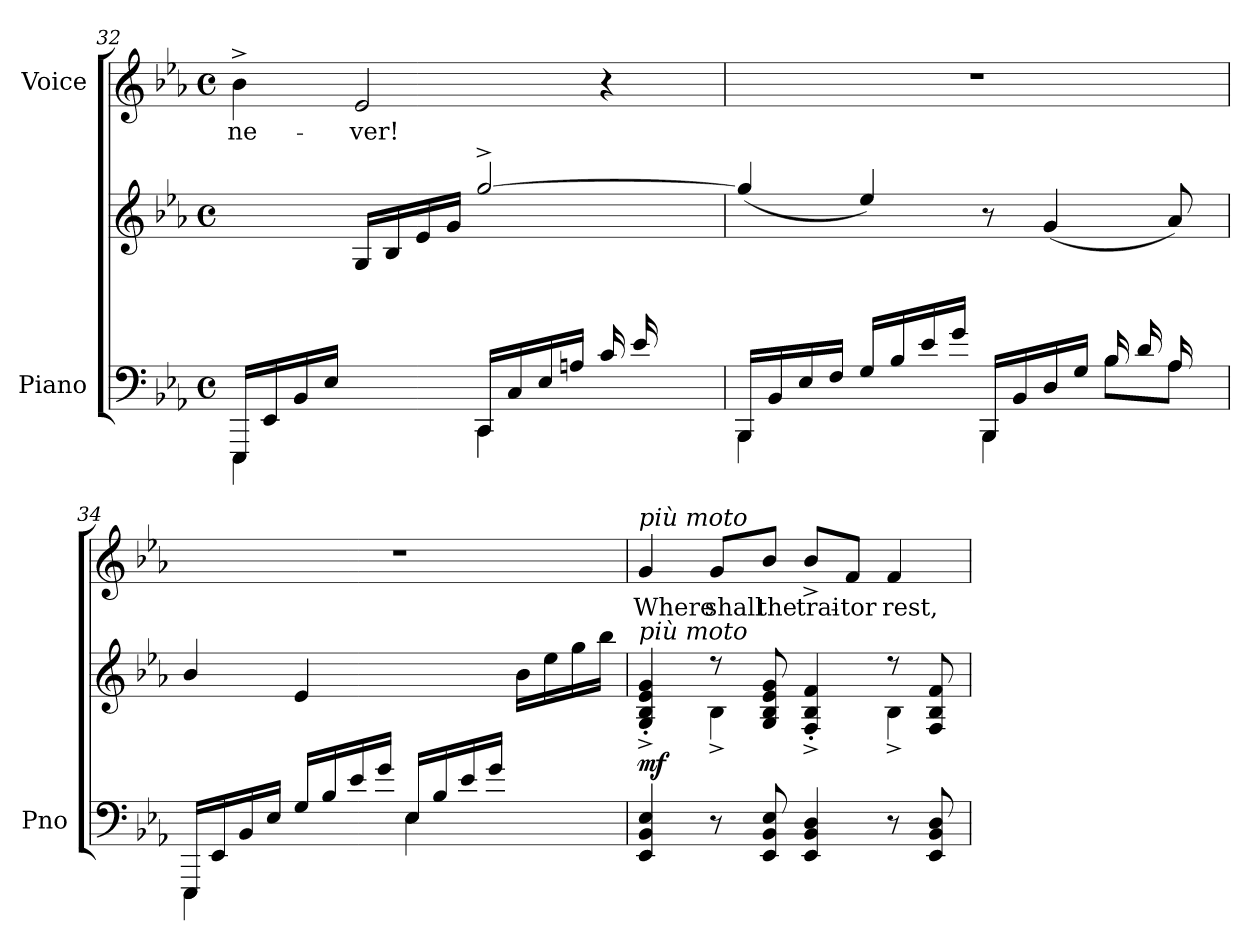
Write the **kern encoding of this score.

**kern	**kern	**dynam	**kern	**text
*part2	*part2	*part2	*part1	*part1
*staff3	*staff2	*staff2/3	*staff1	*staff1
*I"Piano	*	*	*I"Voice	*
*I'Pno	*	*	*	*
*clefF4	*clefG2	*	*clefG2	*
*k[b-e-a-]	*k[b-e-a-]	*	*k[b-e-a-]	*
*M4/4	*M4/4	*	*M4/4	*
*met(c)	*met(c)	*	*met(c)	*
=32	=32	=32	=32	=32
*^	*^	*	*	*
*	*^	*	*	*	*	*
(>16EEE-/LL	4EEE-\	2ryy	4ryy	2..ryy	.	4b-^\	ne-
16EE-/	.	.	.	.	.	.	.
16BB-/	.	.	.	.	.	.	.
16E-/JJ	.	.	.	.	.	.	.
8ryy	4ryy	.	16G/LL	.	.	2e-/	-ver!
.	.	.	16B-/	.	.	.	.
2ryy	.	.	16e-/	.	.	.	.
.	.	.	16g/JJ)	.	.	.	.
.	(16CC/LL	4CC\	[>2gg^>/	.	.	.	.
.	16C/	.	.	.	.	.	.
.	16E-/	.	.	.	.	.	.
.	16An/JJ	.	.	.	.	.	.
.	16c/LL	8ryy	.	.	.	4r	.
.	16e-/	.	.	.	.	.	.
8ryy	8ryy	8ryy	.	16an\	.	.	.
.	.	.	.	16cc\JJ)	.	.	.
*	*v	*v	*	*	*	*	*
=33	=33	=33	=33	=33	=33	=33
16BBB-/LL	4BBB-\	(>4gg/]	2...ryy	.	1r	.
16BB-/	.	.	.	.	.	.
16E-/	.	.	.	.	.	.
16F/JJ	.	.	.	.	.	.
16G/LL	4ryy	4ee-/)	.	.	.	.
16B-/	.	.	.	.	.	.
16e-/	.	.	.	.	.	.
16g/JJ	.	.	.	.	.	.
(16BBB-/LL	4BBB-\	8r	.	.	.	.
16BB-/	.	.	.	.	.	.
16D/	.	(>4g/	.	.	.	.
16G/JJ	.	.	.	.	.	.
16B-/LL	8B-\L	.	.	.	.	.
16d/	.	.	.	.	.	.
16A-/	8A-\J	8a-/)	.	.	.	.
16ryy	.	.	16f\JJ)	.	.	.
*	*	*v	*v	*	*	*
=34	=34	=34	=34	=34	=34
*	*^	*	*	*	*
2ryy	16EEE-/LL	4EEE-\	4b-/	.	1r	.
.	16EE-/	.	.	.	.	.
.	16BB-/	.	.	.	.	.
.	16E-/JJ	.	.	.	.	.
.	16G/LL	4ryy	4e-/	.	.	.
.	16B-/	.	.	.	.	.
.	16e-/	.	.	.	.	.
.	16g/JJ	.	.	.	.	.
(16E-/LL	4E-/	4E-\	4ryy	.	.	.
16B-/	.	.	.	.	.	.
16e-/	.	.	.	.	.	.
16g/JJ	.	.	.	.	.	.
4ryy	4ryy	4ryy	16b-\LL	.	.	.
.	.	.	16ee-\	.	.	.
.	.	.	16gg\	.	.	.
.	.	.	16bb-\JJ)	.	.	.
*v	*v	*v	*	*	*	*
=35	=35	=35	=35	=35
*	*^	*	*	*
!	!	!	!	!LO:TX:i:t=più moto	!
!	!LO:TX:i:t=più moto	!	!	!	!
!	!	!	!LO:DY:b	!	!
4EE-/ 4BB-/ 4E-/	4G/'>^> 4B-/'>^> 4e-/'>^> 4g/'>^>	4ryy	mf	4g/	Where
8r	8r	4B-^\	.	8g/L	shall
8EE-/ 8BB-/ 8E-/	8G/ 8B-/ 8e-/ 8g/	.	.	8b-/J	the
4EE-/ 4BB-/ 4D/	4F/'>^> 4B-/'>^> 4f/'>^>	4ryy	.	8b-^/L	trai-
.	.	.	.	8f/J	-tor
8r	8r	4B-^\	.	4f/	rest,
8EE-/ 8BB-/ 8D/	8F/ 8B-/ 8f/	.	.	.	.
*	*v	*v	*	*	*
=	=	=	=	=
*-	*-	*-	*-	*-
